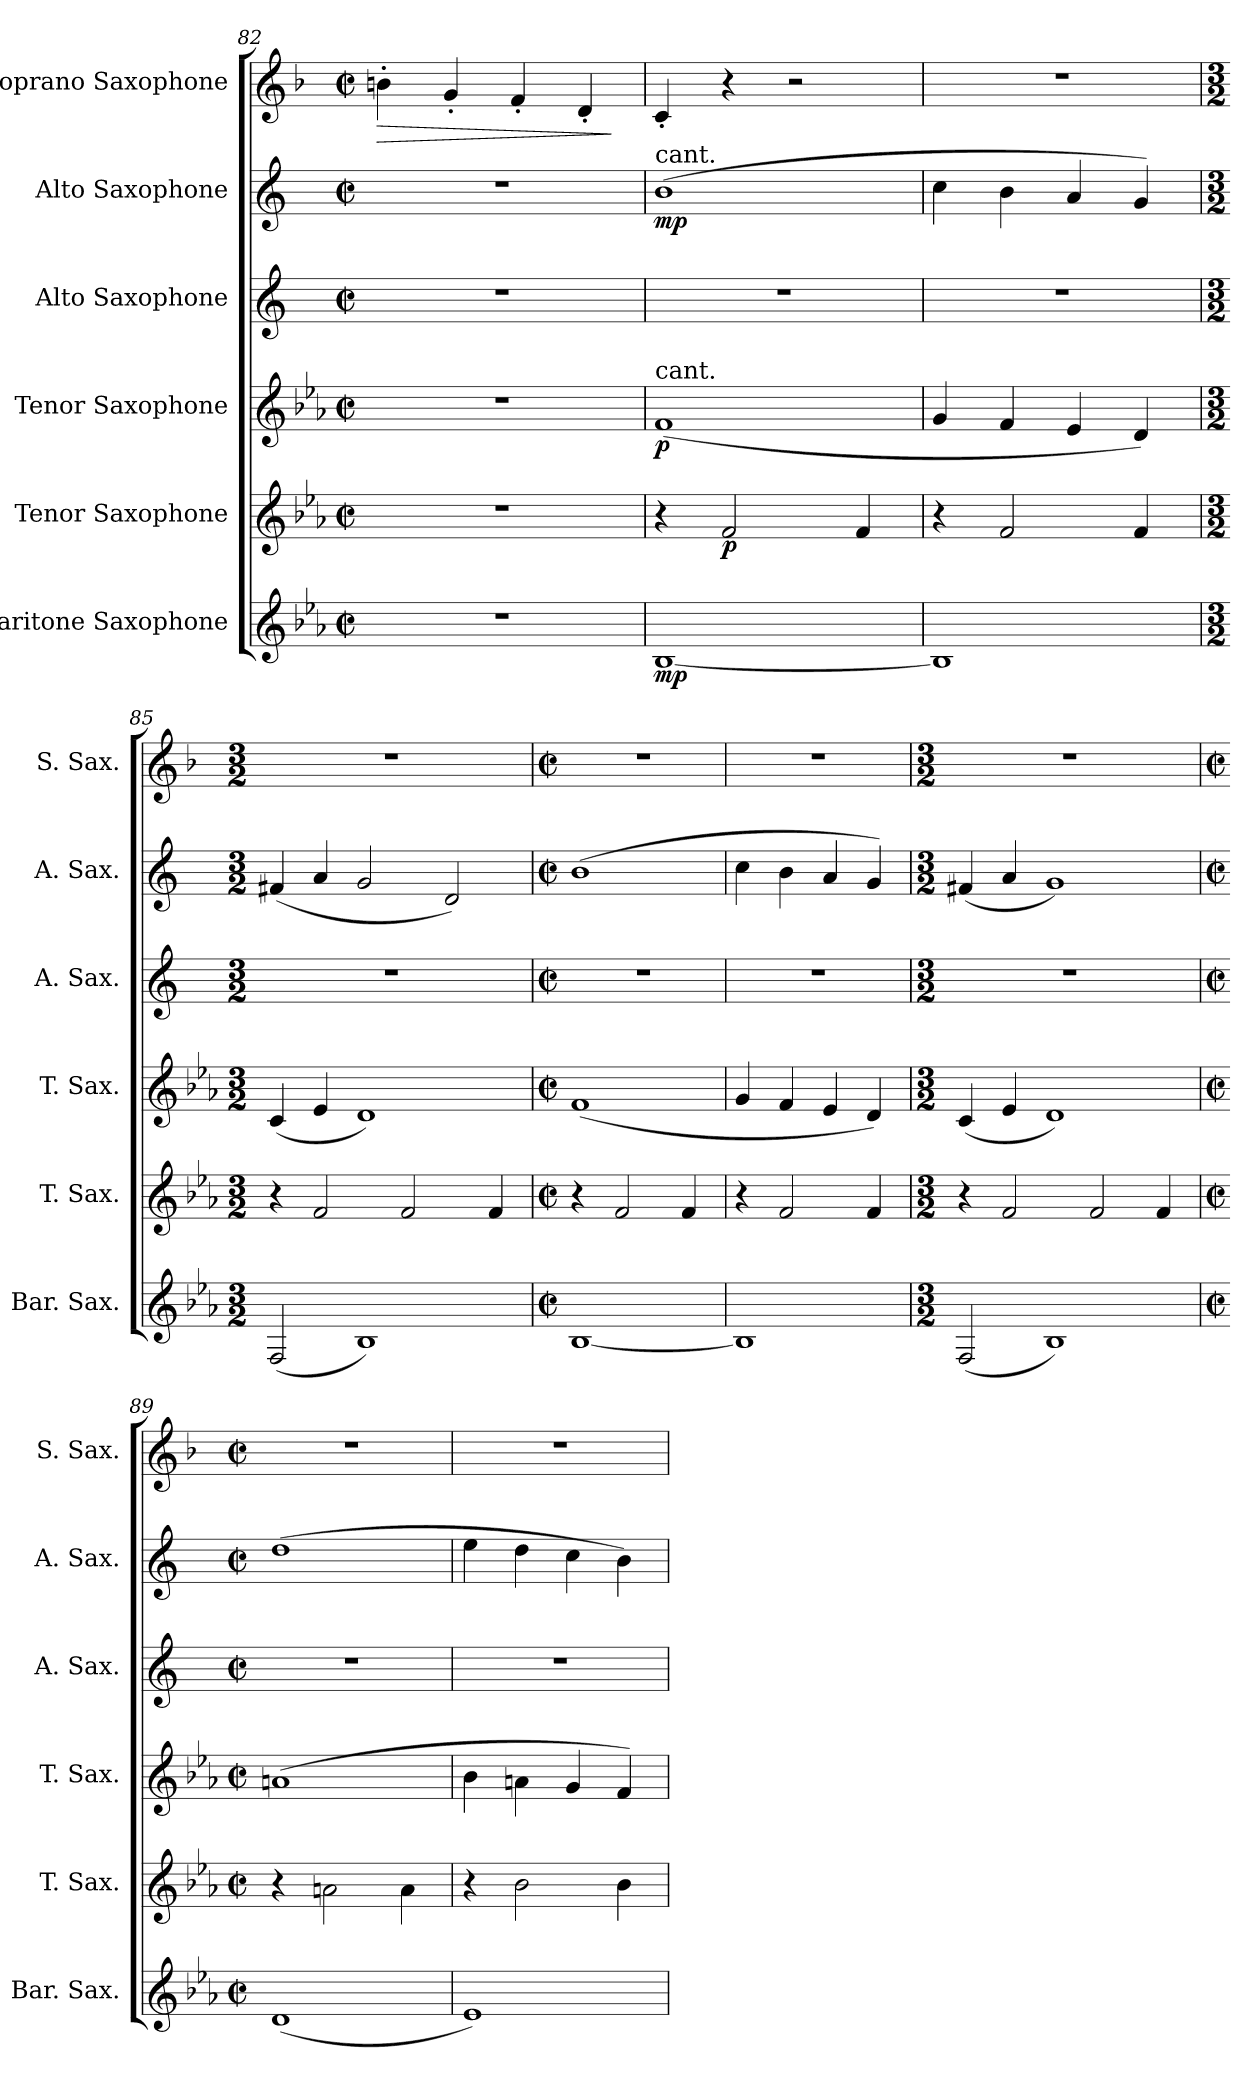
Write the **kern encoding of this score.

**kern	**dynam	**kern	**dynam	**kern	**dynam	**kern	**kern	**dynam	**kern	**dynam
*part6	*part6	*part5	*part5	*part4	*part4	*part3	*part2	*part2	*part1	*part1
*staff6	*staff6	*staff5	*staff5	*staff4	*staff4	*staff3	*staff2	*staff2	*staff1	*staff1
*I"Baritone Saxophone	*	*I"Tenor Saxophone	*	*I"Tenor Saxophone	*	*I"Alto Saxophone	*I"Alto Saxophone	*	*I"Soprano Saxophone	*
*I'Bar. Sax.	*	*I'T. Sax.	*	*I'T. Sax.	*	*I'A. Sax.	*I'A. Sax.	*	*I'S. Sax.	*
*clefG2	*	*clefG2	*	*clefG2	*	*clefG2	*clefG2	*	*clefG2	*
*ITrd12c21	*	*ITrd8c14	*	*ITrd8c14	*	*ITrd5c9	*ITrd5c9	*	*ITrd1c2	*
*k[b-e-a-]	*	*k[b-e-a-]	*	*k[b-e-a-]	*	*k[b-e-a-]	*k[b-e-a-]	*	*k[b-e-a-]	*
*M2/2	*	*M2/2	*	*M2/2	*	*M2/2	*M2/2	*	*M2/2	*
*met(c|)	*	*met(c|)	*	*met(c|)	*	*met(c|)	*met(c|)	*	*met(c|)	*
=82	=82	=82	=82	=82	=82	=82	=82	=82	=82	=82
!	!	!	!	!	!	!	!	!	!	!LO:HP:b
1r	.	1r	.	1r	.	1r	1r	.	4an'\	>
.	.	.	.	.	.	.	.	.	4f'/	.
.	.	.	.	.	.	.	.	.	4e-'/	.
.	.	.	.	.	.	.	.	.	4c'/	.
.	.	.	.	.	.	.	.	.	.	]
=83	=83	=83	=83	=83	=83	=83	=83	=83	=83	=83
!	!	!	!	!	!	!	!LO:TX:a:t=cant.	!	!	!
!	!	!	!	!LO:TX:a:t=cant.	!	!	!	!	!	!
!	!LO:DY:b	!	!	!	!LO:DY:b	!	!	!LO:DY:b	!	!
[1BB-	mp	4r	.	(>1F	p	1r	(>1d	mp	4B-'/	.
!	!	!	!LO:DY:b	!	!	!	!	!	!	!
.	.	2F/	p	.	.	.	.	.	4r	.
.	.	.	.	.	.	.	.	.	2r	.
.	.	4F/	.	.	.	.	.	.	.	.
!!LO:LB:g=z
=84	=84	=84	=84	=84	=84	=84	=84	=84	=84	=84
1BB-]	.	4r	.	4G/	.	1r	4e-\	.	1r	.
.	.	2F/	.	4F/	.	.	4d\	.	.	.
.	.	.	.	4E-/	.	.	4c/	.	.	.
.	.	4F/	.	4D/)	.	.	4B-/)	.	.	.
=85	=85	=85	=85	=85	=85	=85	=85	=85	=85	=85
*M3/2	*	*M3/2	*	*M3/2	*	*M3/2	*M3/2	*	*M3/2	*
(<2FF/	.	4r	.	(<4C/	.	1.r	(<4An/	.	1.r	.
.	.	2F/	.	4E-/	.	.	4c/	.	.	.
1BB-)	.	.	.	1D)	.	.	2B-/	.	.	.
.	.	2F/	.	.	.	.	.	.	.	.
.	.	.	.	.	.	.	2F/)	.	.	.
.	.	4F/	.	.	.	.	.	.	.	.
=86	=86	=86	=86	=86	=86	=86	=86	=86	=86	=86
*M2/2	*	*M2/2	*	*M2/2	*	*M2/2	*M2/2	*	*M2/2	*
*met(c|)	*	*met(c|)	*	*met(c|)	*	*met(c|)	*met(c|)	*	*met(c|)	*
[1BB-	.	4r	.	(>1F	.	1r	(>1d	.	1r	.
.	.	2F/	.	.	.	.	.	.	.	.
.	.	4F/	.	.	.	.	.	.	.	.
=87	=87	=87	=87	=87	=87	=87	=87	=87	=87	=87
1BB-]	.	4r	.	4G/	.	1r	4e-\	.	1r	.
.	.	2F/	.	4F/	.	.	4d\	.	.	.
.	.	.	.	4E-/	.	.	4c/	.	.	.
.	.	4F/	.	4D/)	.	.	4B-/)	.	.	.
=88	=88	=88	=88	=88	=88	=88	=88	=88	=88	=88
*M3/2	*	*M3/2	*	*M3/2	*	*M3/2	*M3/2	*	*M3/2	*
(<2FF/	.	4r	.	(<4C/	.	1.r	(<4An/	.	1.r	.
.	.	2F/	.	4E-/	.	.	4c/	.	.	.
1BB-)	.	.	.	1D)	.	.	1B-)	.	.	.
.	.	2F/	.	.	.	.	.	.	.	.
.	.	4F/	.	.	.	.	.	.	.	.
=89	=89	=89	=89	=89	=89	=89	=89	=89	=89	=89
*M2/2	*	*M2/2	*	*M2/2	*	*M2/2	*M2/2	*	*M2/2	*
*met(c|)	*	*met(c|)	*	*met(c|)	*	*met(c|)	*met(c|)	*	*met(c|)	*
(>1D	.	4r	.	(>1An	.	1r	(>1f	.	1r	.
.	.	2An\	.	.	.	.	.	.	.	.
.	.	4A\	.	.	.	.	.	.	.	.
=90	=90	=90	=90	=90	=90	=90	=90	=90	=90	=90
1E-)	.	4r	.	4B-\	.	1r	4g\	.	1r	.
.	.	2B-\	.	4An\	.	.	4f\	.	.	.
.	.	.	.	4G/	.	.	4e-\	.	.	.
.	.	4B-\	.	4F/)	.	.	4d\)	.	.	.
=	=	=	=	=	=	=	=	=	=	=
*-	*-	*-	*-	*-	*-	*-	*-	*-	*-	*-
